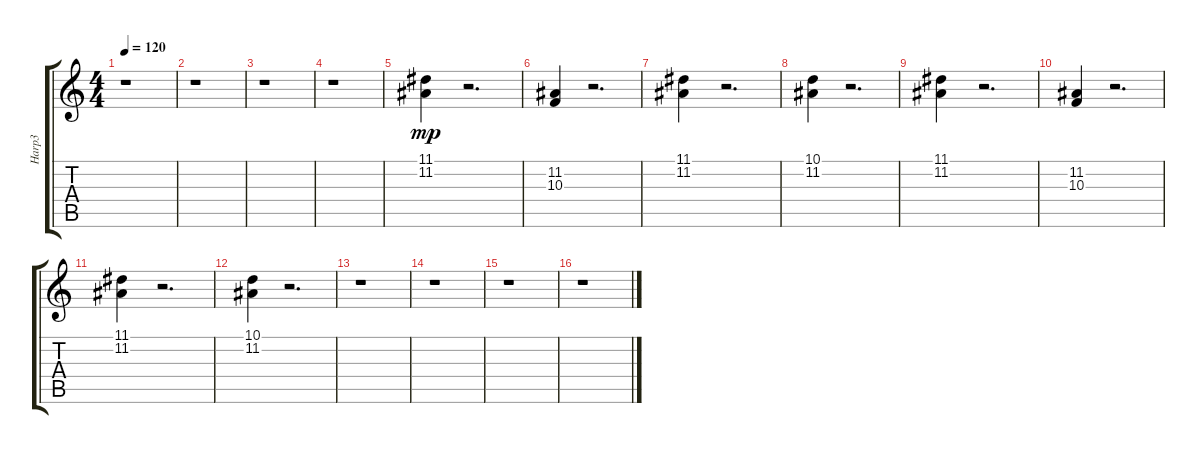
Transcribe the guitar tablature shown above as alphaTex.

\track ("Harp3" "Harp3") {instrument orchestralharp}
\staff {score tabs}
\tuning (E4 B3 G3 D3 A2 E2) {hide}
\ts (4 4)
\tempo 120
\clef g2
\ks c
r.1{dy mp instrument orchestralharp} |
r.1 |
r.1 |
r.1 |
(11.1 11.2).4 r.2{d} |
(11.2 10.3).4 r.2{d} |
(11.1 11.2).4 r.2{d} |
(10.1 11.2).4 r.2{d} |
(11.1 11.2).4 r.2{d} |
(11.2 10.3).4 r.2{d} |
(11.1 11.2).4 r.2{d} |
(10.1 11.2).4 r.2{d} |
r.1 |
r.1 |
r.1 |
r.1
